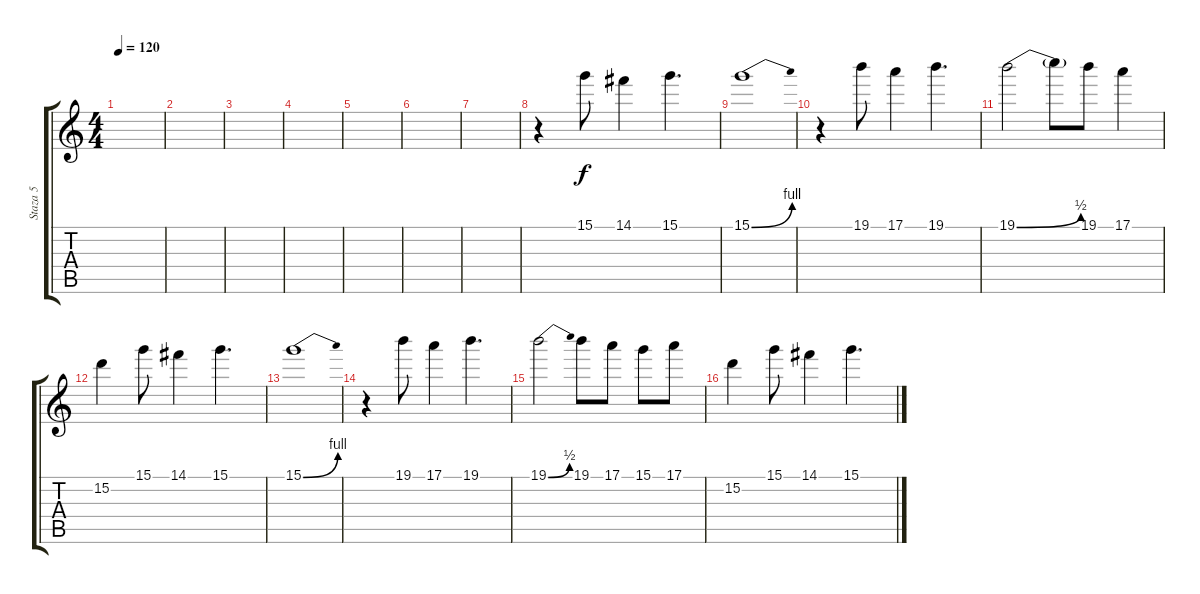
\track ("Staza 5" "Staza 5") {instrument overdrivenguitar}
\staff {score tabs}
\tuning (E4 B3 G3 D3 A2 E2) {hide}
\ts (4 4)
\tempo 120
\clef g2
\ks c
|
|
|
|
|
|
|
r.4{instrument overdrivenguitar} 15.1.8 14.1.4 15.1.4{d} |
15.1{be (bend 0 0 60 4)}.1 |
r.4 19.1.8 17.1.4 19.1.4{d} |
19.1{be (bend 0 0 60 2)}.2 19.1{t}.8 19.1.8 17.1.4 |
15.2.4 15.1.8 14.1.4 15.1.4{d} |
15.1{be (bend 0 0 60 4)}.1 |
r.4 19.1.8 17.1.4 19.1.4{d} |
19.1{be (bend 0 0 60 2)}.2 19.1.8 17.1.8 15.1.8 17.1.8 |
15.2.4 15.1.8 14.1.4 15.1.4{d}
